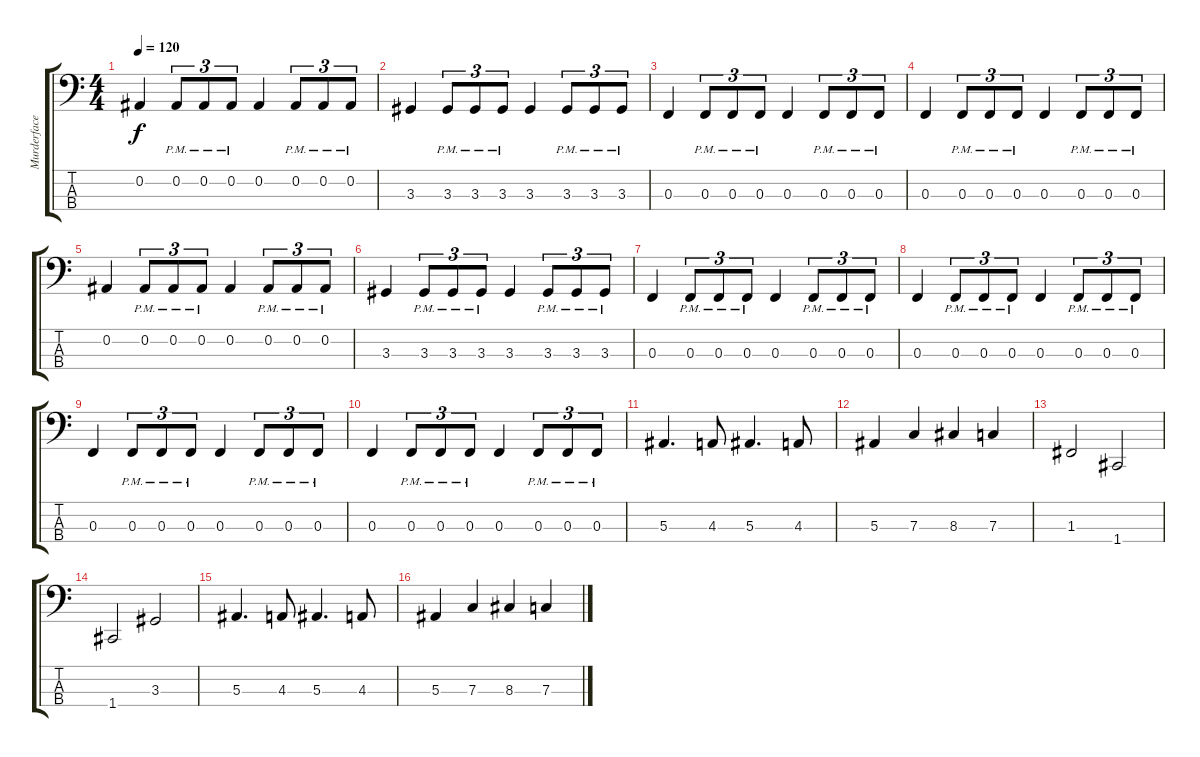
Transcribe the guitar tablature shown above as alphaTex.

\track ("Murderface" "Murderface") {instrument electricbassfinger}
\staff {score tabs}
\tuning (Eb2 Bb1 F1 C1) {hide}
\ts (4 4)
\tempo 120
\clef f4
\ks c
0.2.4{dy f} 0.2{pm}.8{tu (3 2)} 0.2{pm}.8{tu (3 2)} 0.2{pm}.8{tu (3 2)} 0.2.4 0.2{pm}.8{tu (3 2)} 0.2{pm}.8{tu (3 2)} 0.2{pm}.8{tu (3 2)} |
3.3.4 3.3{pm}.8{tu (3 2)} 3.3{pm}.8{tu (3 2)} 3.3{pm}.8{tu (3 2)} 3.3.4 3.3{pm}.8{tu (3 2)} 3.3{pm}.8{tu (3 2)} 3.3{pm}.8{tu (3 2)} |
0.3.4 0.3{pm}.8{tu (3 2)} 0.3{pm}.8{tu (3 2)} 0.3{pm}.8{tu (3 2)} 0.3.4 0.3{pm}.8{tu (3 2)} 0.3{pm}.8{tu (3 2)} 0.3{pm}.8{tu (3 2)} |
0.3.4 0.3{pm}.8{tu (3 2)} 0.3{pm}.8{tu (3 2)} 0.3{pm}.8{tu (3 2)} 0.3.4 0.3{pm}.8{tu (3 2)} 0.3{pm}.8{tu (3 2)} 0.3{pm}.8{tu (3 2)} |
0.2.4 0.2{pm}.8{tu (3 2)} 0.2{pm}.8{tu (3 2)} 0.2{pm}.8{tu (3 2)} 0.2.4 0.2{pm}.8{tu (3 2)} 0.2{pm}.8{tu (3 2)} 0.2{pm}.8{tu (3 2)} |
3.3.4 3.3{pm}.8{tu (3 2)} 3.3{pm}.8{tu (3 2)} 3.3{pm}.8{tu (3 2)} 3.3.4 3.3{pm}.8{tu (3 2)} 3.3{pm}.8{tu (3 2)} 3.3{pm}.8{tu (3 2)} |
0.3.4 0.3{pm}.8{tu (3 2)} 0.3{pm}.8{tu (3 2)} 0.3{pm}.8{tu (3 2)} 0.3.4 0.3{pm}.8{tu (3 2)} 0.3{pm}.8{tu (3 2)} 0.3{pm}.8{tu (3 2)} |
0.3.4 0.3{pm}.8{tu (3 2)} 0.3{pm}.8{tu (3 2)} 0.3{pm}.8{tu (3 2)} 0.3.4 0.3{pm}.8{tu (3 2)} 0.3{pm}.8{tu (3 2)} 0.3{pm}.8{tu (3 2)} |
0.3.4 0.3{pm}.8{tu (3 2)} 0.3{pm}.8{tu (3 2)} 0.3{pm}.8{tu (3 2)} 0.3.4 0.3{pm}.8{tu (3 2)} 0.3{pm}.8{tu (3 2)} 0.3{pm}.8{tu (3 2)} |
0.3.4 0.3{pm}.8{tu (3 2)} 0.3{pm}.8{tu (3 2)} 0.3{pm}.8{tu (3 2)} 0.3.4 0.3{pm}.8{tu (3 2)} 0.3{pm}.8{tu (3 2)} 0.3{pm}.8{tu (3 2)} |
5.3.4{d} 4.3.8 5.3.4{d} 4.3.8 |
5.3.4 7.3.4 8.3.4 7.3.4 |
1.3.2 1.4.2 |
1.4.2 3.3.2 |
5.3.4{d} 4.3.8 5.3.4{d} 4.3.8 |
5.3.4 7.3.4 8.3.4 7.3.4
